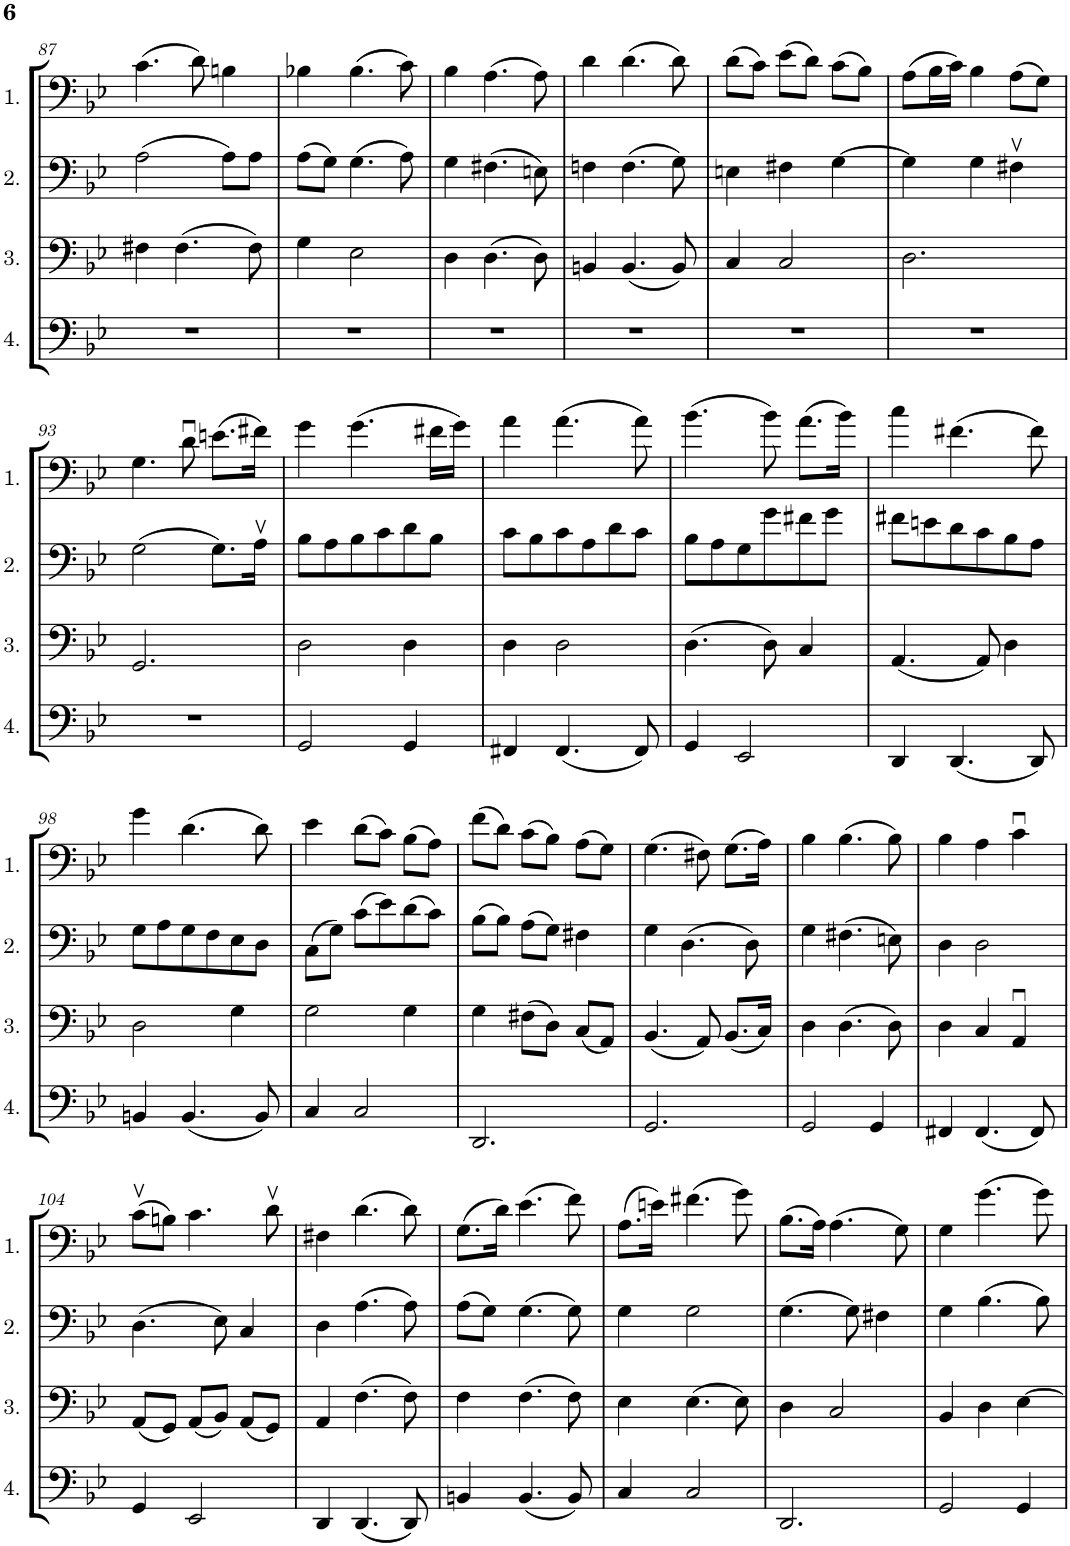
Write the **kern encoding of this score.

**kern	**kern	**kern	**kern
*part4	*part3	*part2	*part1
*staff4	*staff3	*staff2	*staff1
*I"Cello 4	*I"Cello 3	*I"Cello 2	*I"Cello 1
!!LO:PB:g=z
*clefF4	*clefF4	*clefF4	*clefF4
*k[b-e-]	*k[b-e-]	*k[b-e-]	*k[b-e-]
*M3/4	*M3/4	*M3/4	*M3/4
=87	=87	=87	=87
2.r	4F#X\	(2A\	(4.c\
.	(4.F#\	.	.
.	.	.	8d\)
.	.	8A\L)	4Bn\
.	8F#\)	8A\J	.
=88	=88	=88	=88
2.r	4G\	(8A\L	4B-X\
.	.	8G\J)	.
.	2E-\	(4.G\	(4.B-\
.	.	8A\)	8c\)
=89	=89	=89	=89
2.r	4D\	4G\	4B-\
.	(4.D\	(4.F#X\	(4.A\
.	8D\)	8En\)	8A\)
=90	=90	=90	=90
2.r	4BBn/	4Fn\	4d\
.	(4.BB/	(4.F\	(4.d\
.	8BB/)	8G\)	8d\)
=91	=91	=91	=91
2.r	4C/	4En\	(8d\L
.	.	.	8c\J)
.	2C/	4F#X\	(8e-\L
.	.	.	8d\J)
.	.	[4G\	(8c\L
.	.	.	8B-\J)
=92	=92	=92	=92
2.r	2.D\	4G\]	(8A\L
.	.	.	16B-\L
.	.	.	16c\JJ)
.	.	4G\	4B-\
.	.	4F#Xv\	(8A\L
.	.	.	8G\J)
!!LO:LB:g=z
=93	=93	=93	=93
2.r	2.GG/	(2G\	4.G\
.	.	.	8du\
.	.	8.G\L)	(8.en\L
.	.	16Av\Jk	16f#X\Jk)
=94	=94	=94	=94
2GG/	2D\	8B-\L	4g\
.	.	8A\	.
.	.	8B-\	(4.g\
.	.	8c\	.
4GG/	4D\	8d\	.
.	.	8B-\J	16f#X\LL
.	.	.	16g\JJ)
=95	=95	=95	=95
4FF#X/	4D\	8c\L	4a\
.	.	8B-\	.
(4.FF#/	2D\	8c\	(4.a\
.	.	8A\	.
.	.	8d\	.
8FF#/)	.	8c\J	8a\)
=96	=96	=96	=96
4GG/	(4.D\	8B-\L	(4.b-\
.	.	8A\	.
2EE-/	.	8G\	.
.	8D\)	8g\	8b-\)
.	4C/	8f#X\	(8.a\L
.	.	8g\J	.
.	.	.	16b-\Jk)
=97	=97	=97	=97
4DD/	(4.AA/	8f#X\L	4cc\
.	.	8en\	.
(4.DD/	.	8d\	(4.f#X\
.	8AA/)	8c\	.
.	4D\	8B-\	.
8DD/)	.	8A\J	8f#\)
!!LO:LB:g=z
=98	=98	=98	=98
4BBn/	2D\	8G\L	4g\
.	.	8A\	.
(4.BB/	.	8G\	(4.d\
.	.	8F\	.
.	4G\	8E-\	.
8BB/)	.	8D\J	8d\)
=99	=99	=99	=99
4C/	2G\	(8C\L	4e-\
.	.	8G\J)	.
2C/	.	(8c\L	(8d\L
.	.	8e-\)	8c\J)
.	4G\	(8d\	(8B-\L
.	.	8c\J)	8A\J)
=100	=100	=100	=100
2.DD/	4G\	(8B-\L	(8f\L
.	.	8B-\J)	8d\J)
.	(8F#X\L	(8A\L	(8c\L
.	8D\J)	8G\J)	8B-\J)
.	(8C/L	4F#X\	(8A\L
.	8AA/J)	.	8G\J)
=101	=101	=101	=101
2.GG/	(4.BB-/	4G\	(4.G\
.	.	(4.D\	.
.	8AA/)	.	8F#X\)
.	(8.BB-/L	.	(8.G\L
.	.	8D\)	.
.	16C/Jk)	.	16A\Jk)
=102	=102	=102	=102
2GG/	4D\	4G\	4B-\
.	(4.D\	(4.F#X\	(4.B-\
4GG/	.	.	.
.	8D\)	8En\)	8B-\)
=103	=103	=103	=103
4FF#X/	4D\	4D\	4B-\
(4.FF#/	4C/	2D\	4A\
.	4AAu/	.	4cu\
8FF#/)	.	.	.
!!LO:LB:g=z
=104	=104	=104	=104
4GG/	(8AA/L	(4.D\	(8cv\L
.	8GG/J)	.	8Bn\J)
2EE-/	(8AA/L	.	4.c\
.	8BB-/J)	8E-\)	.
.	(8AA/L	4C/	.
.	8GG/J)	.	8dv\
=105	=105	=105	=105
4DD/	4AA/	4D\	4F#X\
(4.DD/	(4.F\	(4.A\	(4.d\
8DD/)	8F\)	8A\)	8d\)
=106	=106	=106	=106
4BBn/	4F\	(8A\L	(8.G\L
.	.	8G\J)	.
.	.	.	16d\Jk)
(4.BB/	(4.F\	(4.G\	(4.e-\
8BB/)	8F\)	8G\)	8f\)
=107	=107	=107	=107
4C/	4E-\	4G\	(8.A\L
.	.	.	16en\Jk)
2C/	(4.E-\	2G\	(4.f#X\
.	8E-\)	.	8g\)
=108	=108	=108	=108
2.DD/	4D\	(4.G\	(8.B-\L
.	.	.	16A\Jk)
.	2C/	.	(4.A\
.	.	8G\)	.
.	.	4F#X\	.
.	.	.	8G\)
=109	=109	=109	=109
2GG/	4BB-/	4G\	4G\
.	4D\	(4.B-\	(4.g\
4GG/	[4E-\	.	.
.	.	8B-\)	8g\)
=	=	=	=
*-	*-	*-	*-
